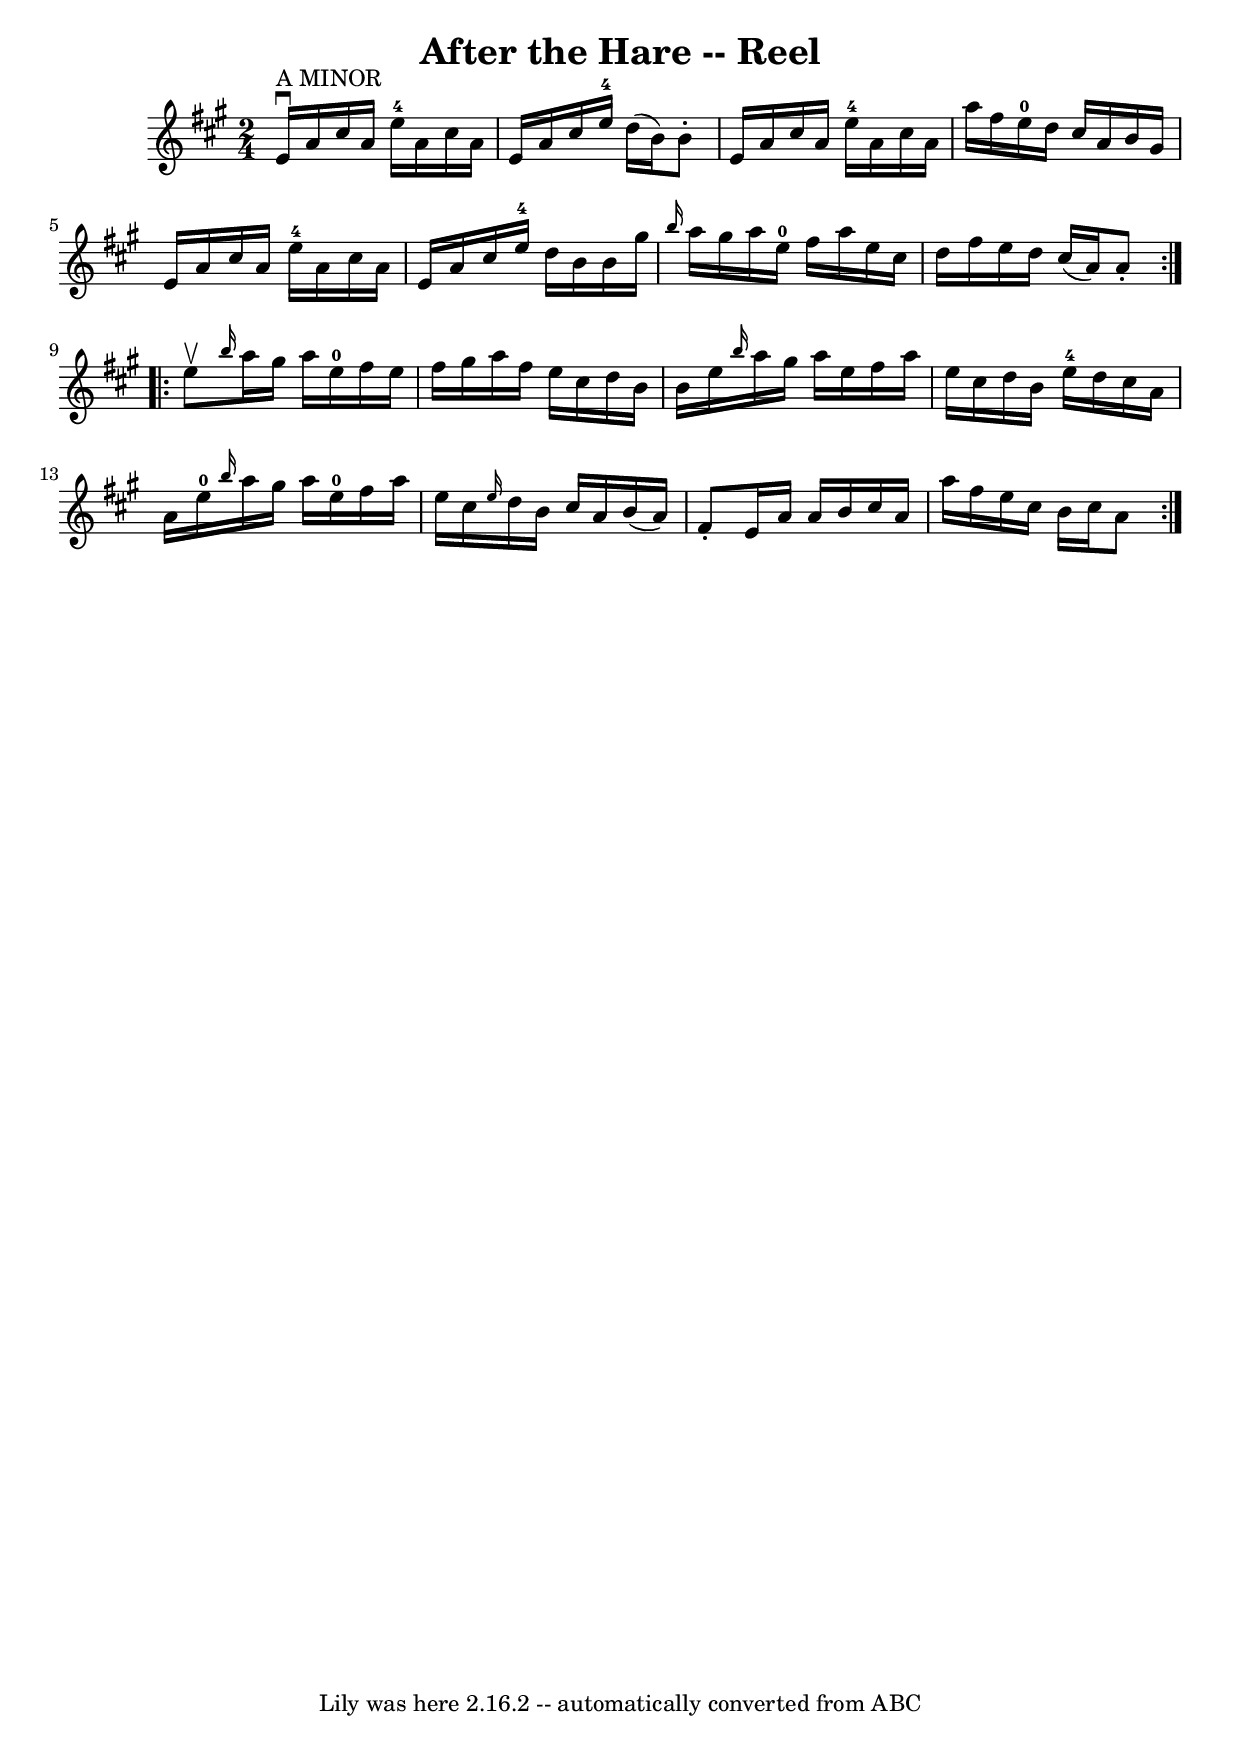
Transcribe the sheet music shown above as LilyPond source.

\version "2.16.2"
\include "Mammoth.ily"
\header {
  %% book = "Ryan's Mammoth Collection"
 crossRefNumber = "1"
 footnotes = "\\\\261"
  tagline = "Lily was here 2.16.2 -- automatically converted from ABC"
  title = "After the Hare -- Reel"

}
voicedefault =  {



  \repeat volta 2 {

    \time 2/4 
    \key a \major
 e'16^"A MINOR"^\downbow a'16 cis''16 a'16 e''16-4 a'16 cis''16 a'16     |
 e'16 a'16 cis''16 e''16-4 d''16 (b'16) b'8-.    |
 e'16 a'16 cis''16 a'16 e''16-4 a'16 cis''16 a'16     |
 a''16 fis''16 e''16-0 d''16 cis''16 a'16 b'16 gis'16      |
 e'16 a'16 cis''16 a'16 e''16-4 a'16 cis''16 a'16     |
 e'16 a'16 cis''16 e''16-4 d''16 b'16 b'16 gis''16     |
    \grace { b''16  
	   } a''16 gis''16 a''16 e''16-0 fis''16 a''16 e''16 cis''16     |
 d''16    
 fis''16 e''16 d''16 cis''16 (a'16) a'8-.   
  }     

  \repeat volta 2 { e''8^\upbow  |
    \grace { b''16  
	   } a''16 gis''16 a''16 e''16-0 fis''16 e''16 fis''16 gis''16      |
 a''16 fis''16 e''16 cis''16 d''16 b'16 b'16 e''16     |
    \grace { b''16  
	   } a''16 gis''16 a''16 e''16 fis''16 a''16 e''16 cis''16     |
 d''16 b'16 e''16-4 d''16 cis''16 a'16 a'16 e''16-0    |
    \grace {    
 b''16  
    } a''16 gis''16 a''16 e''16-0 fis''16 a''16 e''16 cis''16     |
    \grace { e''16  
	   } d''16 b'16 cis''16 a'16 b'16 (a'16) fis'8-.    |
 e'16 a'16 a'16 b'16 cis''16 a'16 a''16 fis''16     |
 e''16 cis''16 b'16    
 cis''16 a'8    
  }   

}

\score{
  <<

    \context Staff="default"
    {
      \voicedefault 
      
    }

  >>
  \layout {
    
  }
  \midi {
  }

}
